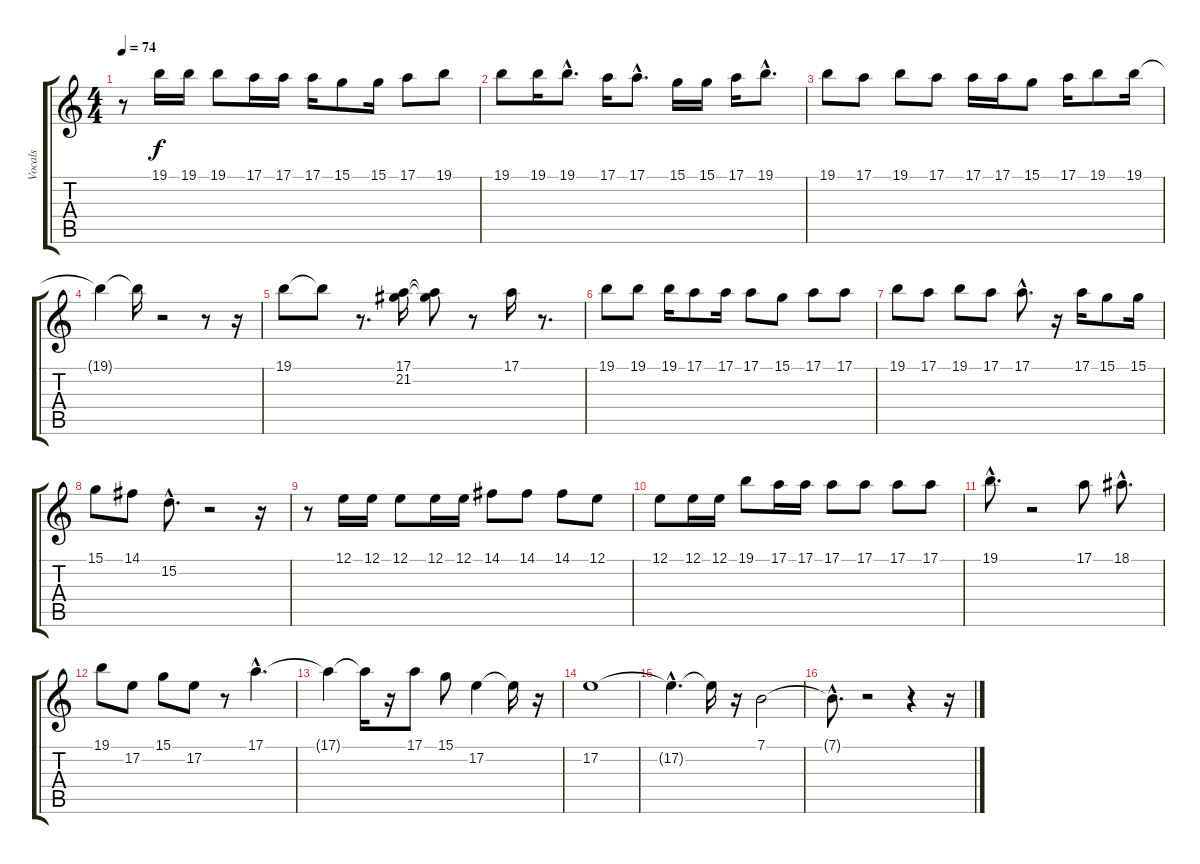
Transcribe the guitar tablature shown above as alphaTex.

\track ("Vocals" "Vocals") {instrument choiraahs}
\staff {score tabs}
\tuning (E4 B3 G3 D3 A2 E2) {hide}
\ts (4 4)
\tempo 74
\clef g2
\ks c
r.8{dy f} 19.1.16 19.1.16 19.1.8 17.1.16 17.1.16 17.1.16 15.1.8 15.1.16 17.1.8 19.1.8 |
19.1.8 19.1.16 19.1{hac}.8{d} 17.1.16 17.1{hac}.8{d} 15.1.16 15.1.16 17.1.16 19.1{hac}.8{d} |
19.1.8 17.1.8 19.1.8 17.1.8 17.1.16 17.1.16 15.1.8 17.1.16 19.1.8 19.1.16 |
19.1{t}.4 19.1{t}.16 r.2 r.8 r.16 |
19.1.8 19.1{t}.8 r.8{d} (17.1 21.2).16 (17.1{t} 21.2{t}).8 r.8 17.1.16 r.8{d} |
19.1.8 19.1.8 19.1.16 17.1.8 17.1.16 17.1.8 15.1.8 17.1.8 17.1.8 |
19.1.8 17.1.8 19.1.8 17.1.8 17.1{hac}.8{d} r.16 17.1.16 15.1.8 15.1.16 |
15.1.8 14.1.8 15.2{hac}.8{d} r.2 r.16 |
r.8 12.1.16 12.1.16 12.1.8 12.1.16 12.1.16 14.1.8 14.1.8 14.1.8 12.1.8 |
12.1.8 12.1.16 12.1.16 19.1.8 17.1.16 17.1.16 17.1.8 17.1.8 17.1.8 17.1.8 |
19.1{hac}.8{d} r.2 17.1.8 18.1{hac}.8{d} |
19.1.8 17.2.8 15.1.8 17.2.8 r.8 17.1{hac}.4{d} |
17.1{t}.4 17.1{t}.16 r.16 17.1.8 15.1.8 17.2.4 17.2{t}.16 r.16 |
17.2.1 |
17.2{hac t}.4{d} 17.2{t}.16 r.16 7.1.2 |
7.1{hac t}.8{d} r.2 r.4 r.16
